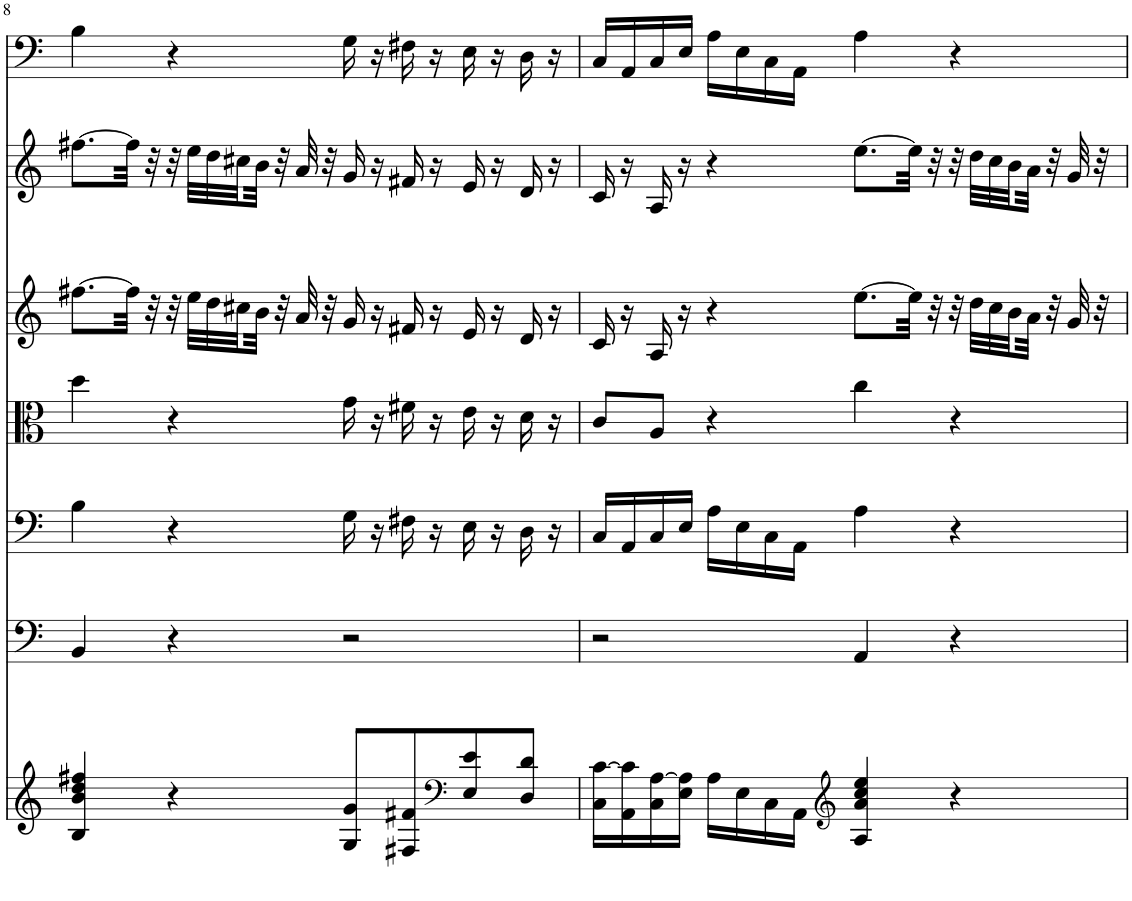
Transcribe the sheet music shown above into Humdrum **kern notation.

**kern	**kern	**kern	**kern	**kern	**kern	**kern
*part7	*part6	*part5	*part4	*part3	*part2	*part1
*staff7	*staff6	*staff5	*staff4	*staff3	*staff2	*staff1
*I"Continuo	*I"Contrabass	*I"Violoncello	*I"Viola	*I"Violin II	*I"Violin I	*I"Bassoon
*	*I'Cb	*	*	*	*	*I'Bsn
!!LO:PB:g=z
*clefG2	*clefF4	*clefF4	*clefC3	*clefG2	*clefG2	*clefF4
*	*Trd7c12	*	*	*	*	*
*k[]	*k[]	*k[]	*k[]	*k[]	*k[]	*k[]
*M4/4	*M4/4	*M4/4	*M4/4	*M4/4	*M4/4	*M4/4
=8	=8	=8	=8	=8	=8	=8
4B/ 4b/ 4dd/ 4ff#X/	4BB/	4B\	4dd\	[8.ff#X\L	[8.ff#X\L	4B\
.	.	.	.	32ff#\Jkk]	32ff#\Jkk]	.
.	.	.	.	32r	32r	.
4r	4r	4r	4r	32r	32r	4r
.	.	.	.	32ee\LLL	32ee\LLL	.
.	.	.	.	32dd\	32dd\	.
.	.	.	.	32cc#X\	32cc#X\	.
.	.	.	.	32b\JJJ	32b\JJJ	.
.	.	.	.	32r	32r	.
.	.	.	.	32a/	32a/	.
.	.	.	.	32r	32r	.
8G/ 8g/L	2r	16G\	16g\	16g/	16g/	16G\
.	.	16r	16r	16r	16r	16r
8F#X/ 8f#X/	.	16F#X\	16f#X\	16f#X/	16f#X/	16F#X\
.	.	16r	16r	16r	16r	16r
*clefF4	*	*	*	*	*	*
8E/ 8e/	.	16E\	16e\	16e/	16e/	16E\
.	.	16r	16r	16r	16r	16r
8D/ 8d/J	.	16D\	16d\	16d/	16d/	16D\
.	.	16r	16r	16r	16r	16r
=9	=9	=9	=9	=9	=9	=9
16C\ [16c\LL	2r	16C/LL	8c/L	16c/	16c/	16C/LL
16AA\ 16c\]	.	16AA/	.	16r	16r	16AA/
16C\ [16A\	.	16C/	8A/J	16A/	16A/	16C/
16E\ 16A\]JJ	.	16E/JJ	.	16r	16r	16E/JJ
16A\LL	.	16A\LL	4r	4r	4r	16A\LL
16E\	.	16E\	.	.	.	16E\
16C\	.	16C\	.	.	.	16C\
16AA\JJ	.	16AA\JJ	.	.	.	16AA\JJ
*clefG2	*	*	*	*	*	*
4A/ 4a/ 4cc/ 4ee/	4AA/	4A\	4cc\	[8.ee\L	[8.ee\L	4A\
.	.	.	.	32ee\Jkk]	32ee\Jkk]	.
.	.	.	.	32r	32r	.
4r	4r	4r	4r	32r	32r	4r
.	.	.	.	32dd\LLL	32dd\LLL	.
.	.	.	.	32cc\	32cc\	.
.	.	.	.	32b\	32b\	.
.	.	.	.	32a\JJJ	32a\JJJ	.
.	.	.	.	32r	32r	.
.	.	.	.	32g/	32g/	.
.	.	.	.	32r	32r	.
=	=	=	=	=	=	=
*-	*-	*-	*-	*-	*-	*-
